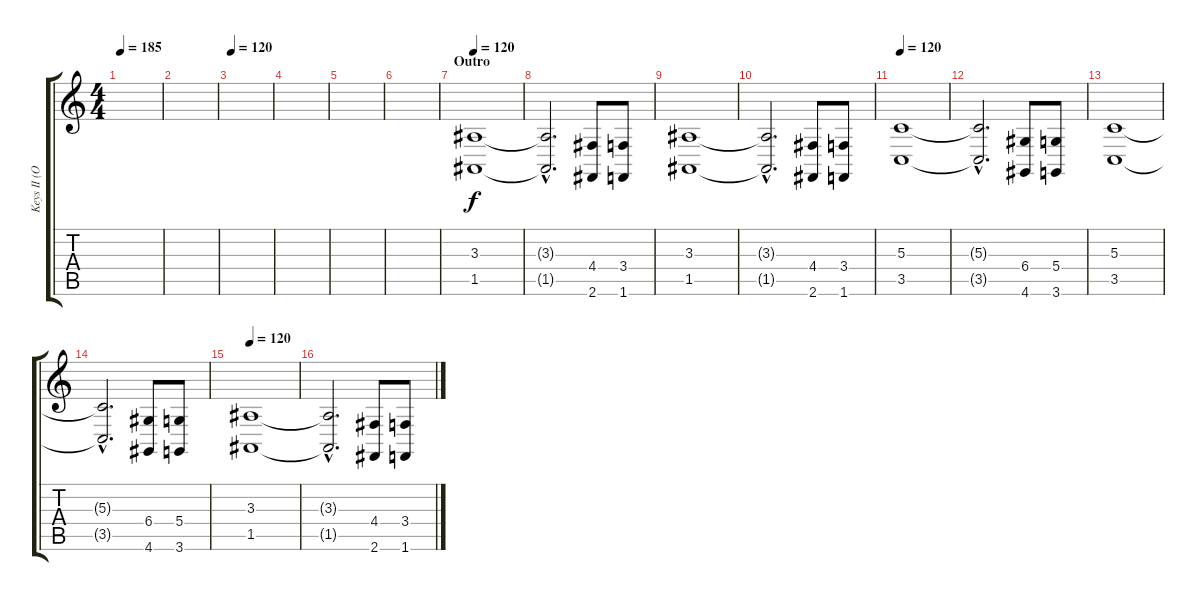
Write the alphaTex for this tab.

\track ("Keys II (Organ 1)" "Keys II (O") {instrument drawbarorgan}
\staff {score tabs}
\tuning (E4 B3 G3 D3 A2 E2) {hide}
\ts (4 4)
\tempo 185
\clef g2
\ks c
|
|
\tempo 120
|
|
|
|
\section ("" "Outro")
\tempo 120
(3.3 1.5).1 |
(3.3{hac t} 1.5{hac t}).2{d} (4.4 2.6).8 (3.4 1.6).8 |
(3.3 1.5).1 |
(3.3{hac t} 1.5{hac t}).2{d} (4.4 2.6).8 (3.4 1.6).8 |
\tempo 120
(5.3 3.5).1 |
(5.3{hac t} 3.5{hac t}).2{d} (6.4 4.6).8 (5.4 3.6).8 |
(5.3 3.5).1 |
(5.3{hac t} 3.5{hac t}).2{d} (6.4 4.6).8 (5.4 3.6).8 |
\tempo 120
(3.3 1.5).1 |
(3.3{hac t} 1.5{hac t}).2{d} (4.4 2.6).8 (3.4 1.6).8
